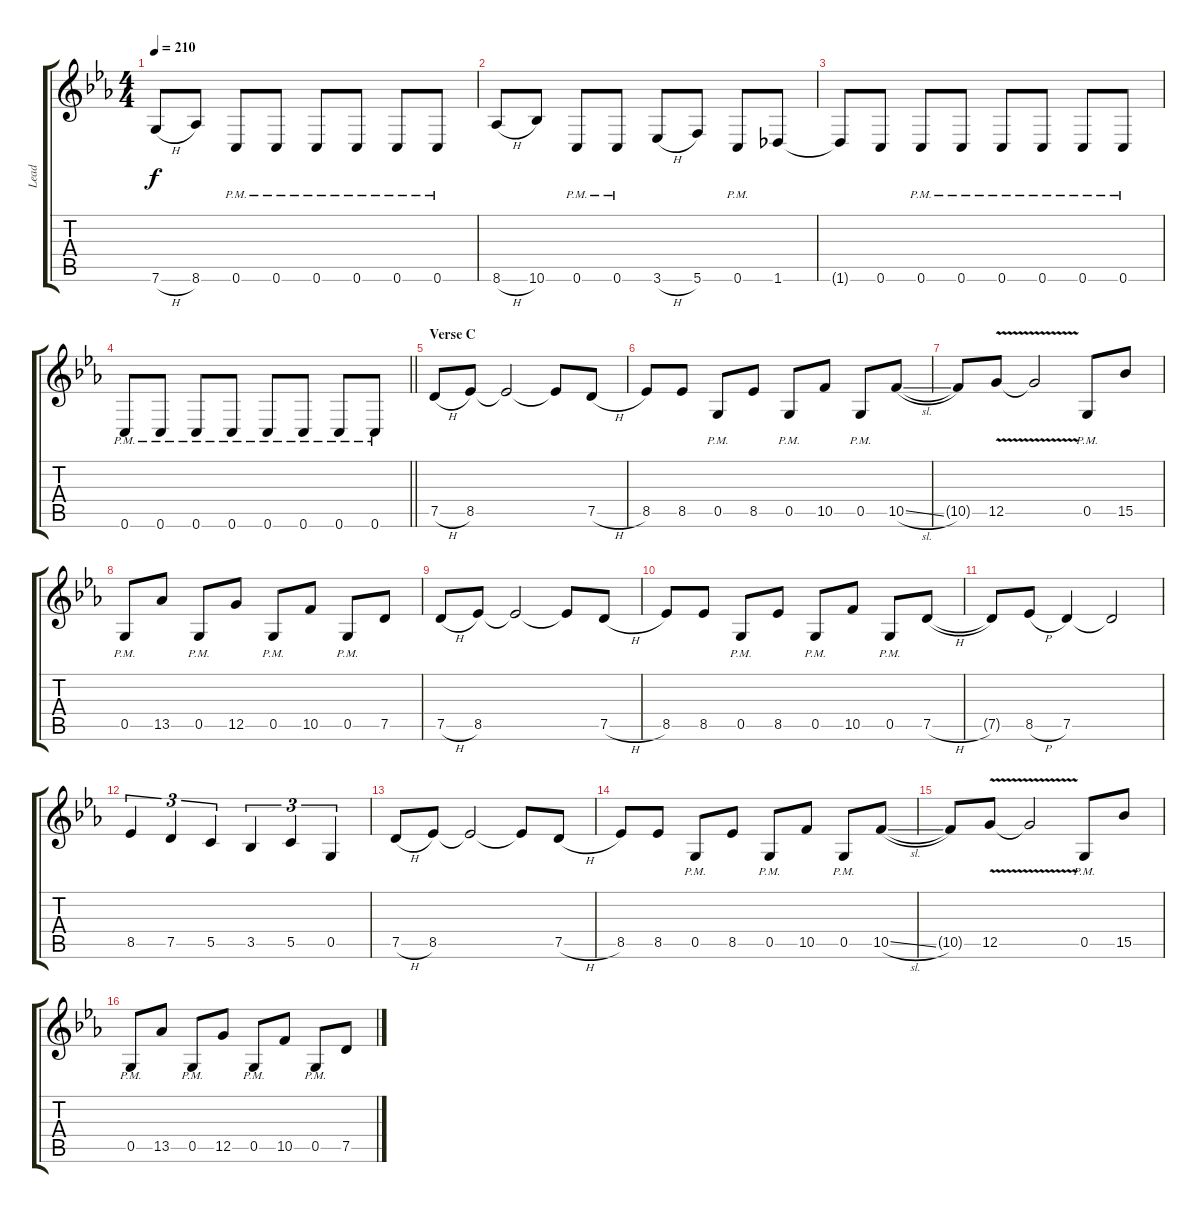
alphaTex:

\track ("Lead" "Lead") {instrument overdrivenguitar}
\staff {score tabs}
\tuning (D4 A3 F3 C3 G2 C2) {hide}
\ts (4 4)
\tempo 210
\clef g2
\ks cminor
7.6{h}.8{dy f} 8.6.8 0.6{pm}.8 0.6{pm}.8 0.6{pm}.8 0.6{pm}.8 0.6{pm}.8 0.6{pm}.8 |
8.6{h}.8 10.6.8 0.6{pm}.8 0.6{pm}.8 3.6{h}.8 5.6.8 0.6{pm}.8 1.6.8 |
1.6{t}.8 0.6.8 0.6{pm}.8 0.6{pm}.8 0.6{pm}.8 0.6{pm}.8 0.6{pm}.8 0.6{pm}.8 |
\barLineRight lightlight
0.6{pm}.8 0.6{pm}.8 0.6{pm}.8 0.6{pm}.8 0.6{pm}.8 0.6{pm}.8 0.6{pm}.8 0.6{pm}.8 |
\section ("" "Verse C")
7.5{h}.8 8.5.8 8.5{t}.2 8.5{t}.8 7.5{h}.8 |
8.5.8 8.5.8 0.5{pm}.8 8.5.8 0.5{pm}.8 10.5.8 0.5{pm}.8 10.5{sl}.8 |
10.5{t}.8 12.5{v}.8 12.5{t}.2 0.5{pm}.8 15.5.8 |
0.5{pm}.8 13.5.8 0.5{pm}.8 12.5.8 0.5{pm}.8 10.5.8 0.5{pm}.8 7.5.8 |
7.5{h}.8 8.5.8 8.5{t}.2 8.5{t}.8 7.5{h}.8 |
8.5.8 8.5.8 0.5{pm}.8 8.5.8 0.5{pm}.8 10.5.8 0.5{pm}.8 7.5{h}.8 |
7.5{t}.8 8.5{h}.8 7.5.4 7.5{t}.2 |
8.5.4{tu (3 2)} 7.5.4{tu (3 2)} 5.5.4{tu (3 2)} 3.5.4{tu (3 2)} 5.5.4{tu (3 2)} 0.5.4{tu (3 2)} |
7.5{h}.8 8.5.8 8.5{t}.2 8.5{t}.8 7.5{h}.8 |
8.5.8 8.5.8 0.5{pm}.8 8.5.8 0.5{pm}.8 10.5.8 0.5{pm}.8 10.5{sl}.8 |
10.5{t}.8 12.5{v}.8 12.5{t}.2 0.5{pm}.8 15.5.8 |
0.5{pm}.8 13.5.8 0.5{pm}.8 12.5.8 0.5{pm}.8 10.5.8 0.5{pm}.8 7.5.8
